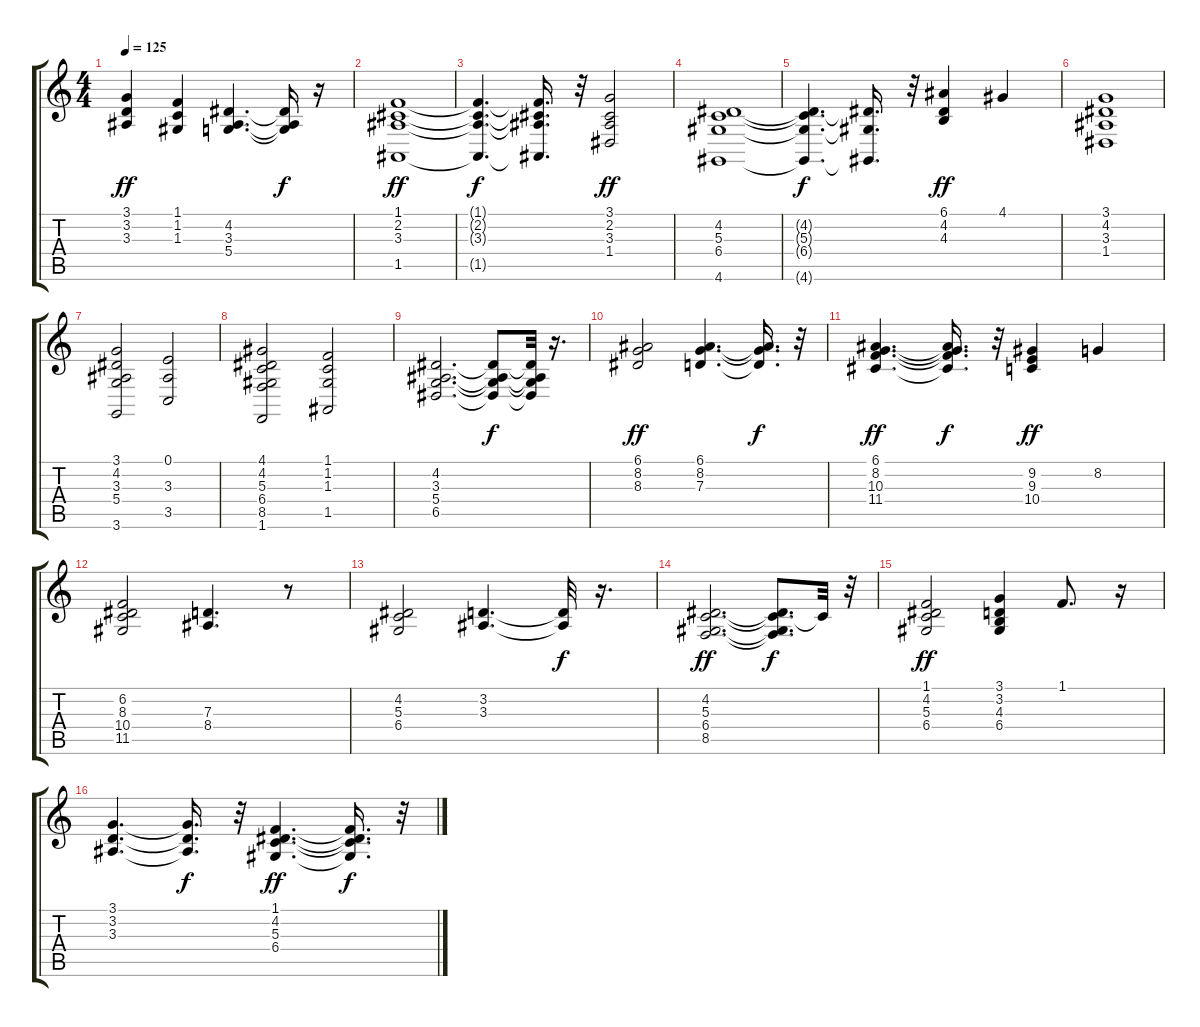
\track "" {instrument acousticgrandpiano}
\staff {score tabs}
\tuning (E4 B3 G3 D3 A2 E2) {hide}
\ts (4 4)
\tempo 125
\clef g2
\ks c
(3.1 3.2 3.3).4{dy ff} (1.1 1.2 1.3).4 (4.2 3.3 5.4).4{d} (4.2{t} 3.3{t} 5.4{t}).16{dy f} r.16 |
(1.1 2.2 3.3 1.5).1{dy ff} |
(1.1{t} 2.2{t} 3.3{t} 1.5{t}).4{d dy f} (1.1{t} 2.2{t} 3.3{t} 1.5{t}).16{d} r.32 (3.1 2.2 3.3 1.4).2{dy ff} |
(4.2 5.3 6.4 4.6).1 |
(4.2{t} 5.3{t} 6.4{t} 4.6{t}).4{d dy f} (4.2{t} 6.4{t} 4.6{t}).16{d} r.32 (6.1 4.2 4.3).4{dy ff} 4.1.4 |
(3.1 4.2 3.3 1.4).1 |
(3.1 4.2 3.3 5.4 3.6).2 (0.1 3.3 3.5).2 |
(4.1 4.2 5.3 6.4 8.5 1.6).2 (1.1 1.2 1.3 1.5).2 |
(4.2 3.3 5.4 6.5).2{d} (4.2{t} 3.3{t} 5.4{t} 6.5{t}).8{dy f} (4.2{t} 3.3{t} 5.4{t} 6.5{t}).32 r.16{d} |
(6.1 8.2 8.3).2{dy ff} (6.1 8.2 7.3).4{d} (6.1{t} 8.2{t} 7.3{t}).16{d dy f} r.32 |
(6.1 8.2 10.3 11.4).4{d dy ff} (6.1{t} 8.2{t} 10.3{t} 11.4{t}).16{d dy f} r.32 (9.2 9.3 10.4).4{dy ff} 8.2.4 |
(6.2 8.3 10.4 11.5).2 (7.3 8.4).4{d} r.8 |
(4.2 5.3 6.4).2 (3.2 3.3).4{d} (3.2{t} 3.3{t}).32{dy f} r.16{d} |
(4.2 5.3 6.4 8.5).2{d dy ff} (4.2{t} 5.3{t} 6.4{t} 8.5{t}).8{d dy f} 5.3{t}.32 r.32 |
(1.1 4.2 5.3 6.4).2{dy ff} (3.1 3.2 4.3 6.4).4 1.1.8{d} r.16 |
(3.1 3.2 3.3).4{d} (3.1{t} 3.2{t} 3.3{t}).16{d dy f} r.32 (1.1 4.2 5.3 6.4).4{d dy ff} (1.1{t} 4.2{t} 5.3{t} 6.4{t}).16{d dy f} r.32
